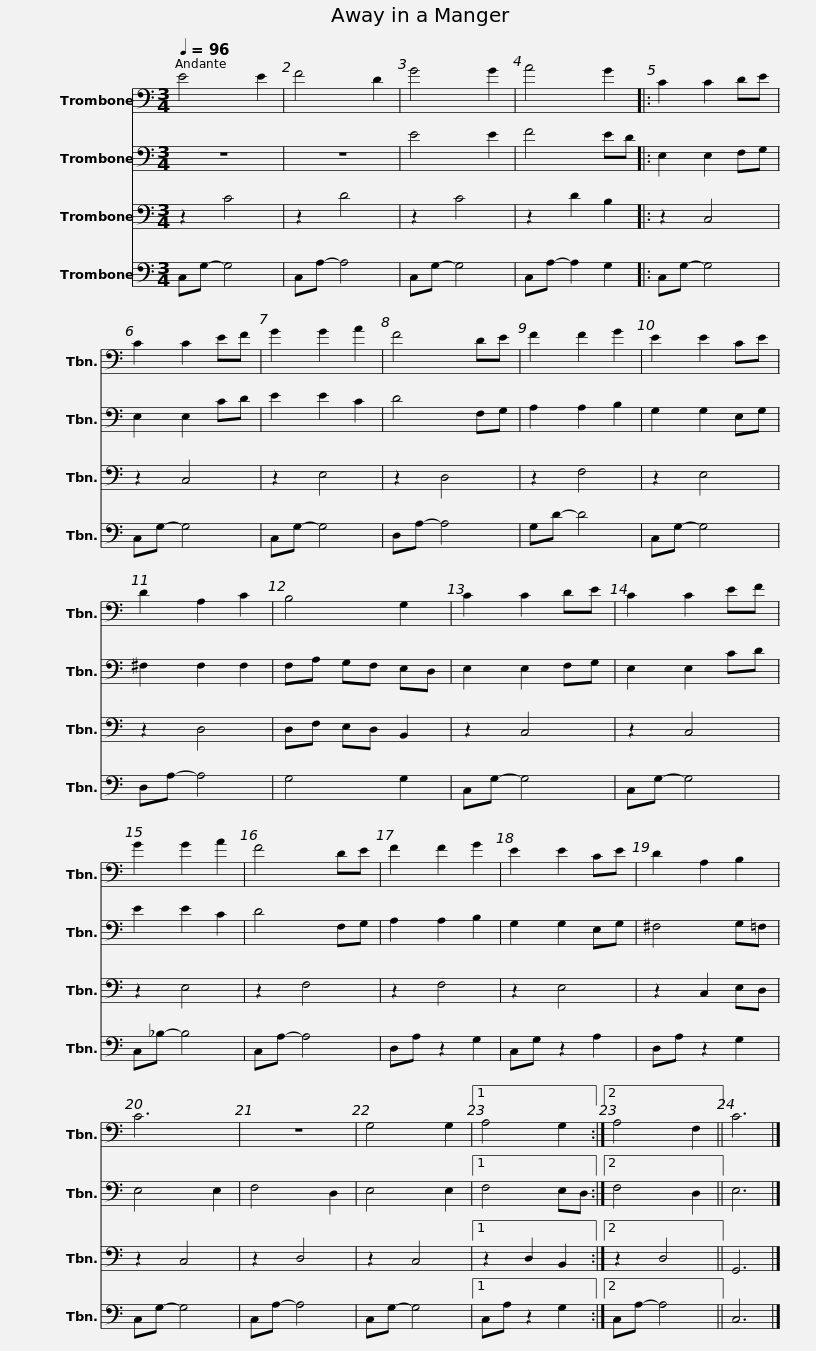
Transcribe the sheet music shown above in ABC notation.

X:1
%%score 1 2 3 4
L:1/8
Q:1/4=96
M:3/4
I:linebreak $
K:C
V:1 bass
V:2 bass
V:3 bass
V:4 bass
V:1
 E4 E2 | F4 D2 | G4 G2 | A4 G2 |: C2 C2 DE | %5
 C2 C2 EF | G2 G2 A2 |$ F4 DE | F2 F2 G2 | E2 E2 CE | %10
 D2 A,2 C2 | B,4 G,2 | C2 C2 DE | C2 C2 EF |$ G2 G2 A2 | %15
 F4 DE | F2 F2 G2 | E2 E2 CE | D2 A,2 B,2 | C6 | %20
 z6 | G,4 G,2 |1$ A,4 G,2 :|2 A,4 F,2 || C6 |] %25
V:2
 z6 | z6 | E4 E2 | F4 ED |: E,2 E,2 F,G, | %5
 E,2 E,2 CD | E2 E2 C2 |$ D4 F,G, | A,2 A,2 B,2 | G,2 G,2 E,G, | %10
 ^F,2 F,2 F,2 | F,A, G,F, E,D, | E,2 E,2 F,G, | E,2 E,2 CD |$ E2 E2 C2 | %15
 D4 F,G, | A,2 A,2 B,2 | G,2 G,2 E,G, | ^F,4 G,=F, | E,4 E,2 | %20
 F,4 D,2 | E,4 E,2 |1$ F,4 E,D, :|2 F,4 D,2 || E,6 |] %25
V:3
 z2 C4 | z2 D4 | z2 C4 | z2 D2 B,2 |: z2 C,4 | %5
 z2 C,4 | z2 E,4 |$ z2 D,4 | z2 F,4 | z2 E,4 | %10
 z2 D,4 | D,F, E,D, B,,2 | z2 C,4 | z2 C,4 |$ z2 E,4 | %15
 z2 F,4 | z2 F,4 | z2 E,4 | z2 C,2 E,D, | z2 C,4 | %20
 z2 D,4 | z2 C,4 |1$ z2 D,2 B,,2 :|2 z2 D,4 || G,,6 |] %25
V:4
 C,G,- G,4 | C,A,- A,4 | C,G,- G,4 | C,A,- A,2 G,2 |: C,G,- G,4 | %5
 C,G,- G,4 | C,G,- G,4 |$ D,A,- A,4 | G,D- D4 | C,G,- G,4 | %10
 D,A,- A,4 | G,4 G,2 | C,G,- G,4 | C,G,- G,4 |$ C,_B,- B,4 | %15
 C,A,- A,4 | D,A, z2 G,2 | C,G, z2 A,2 | D,A, z2 G,2 | C,G,- G,4 | %20
 C,A,- A,4 | C,G,- G,4 |1$ C,A, z2 G,2 :|2 C,A,- A,4 || C,6 |] %25
